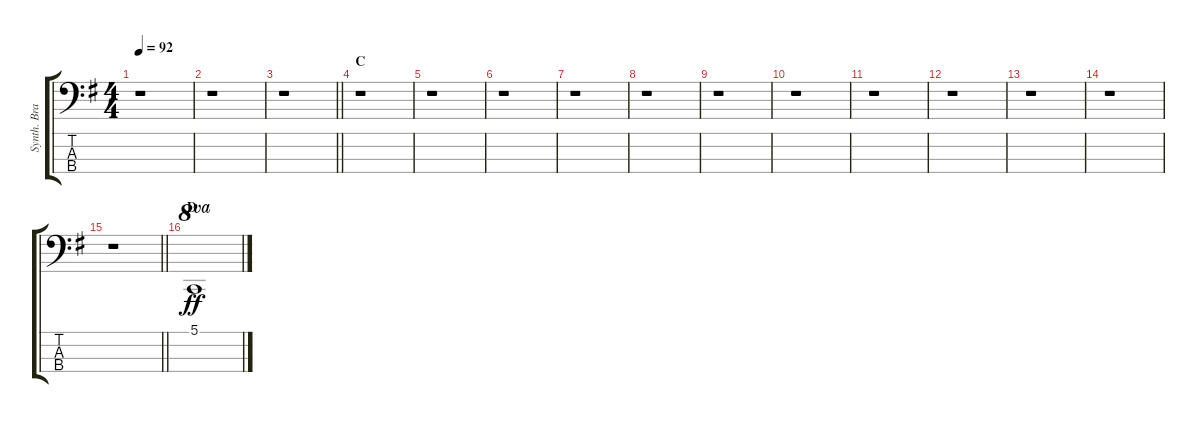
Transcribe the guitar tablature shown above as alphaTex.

\track ("Synth. Brass II" "Synth. Bra") {instrument synthbrass1}
\staff {score tabs}
\tuning (G2 D2 A1 E1) {hide}
\ts (4 4)
\tempo 92
\clef f4
\ks g
r.1{dy ff} |
r.1 |
\barLineRight lightlight
r.1 |
\section ("" "C")
r.1 |
r.1 |
r.1 |
r.1 |
r.1 |
r.1 |
r.1 |
r.1 |
r.1 |
r.1 |
r.1 |
\barLineRight lightlight
r.1 |
\section ("" "D")
5.1.1{ot 8va}
